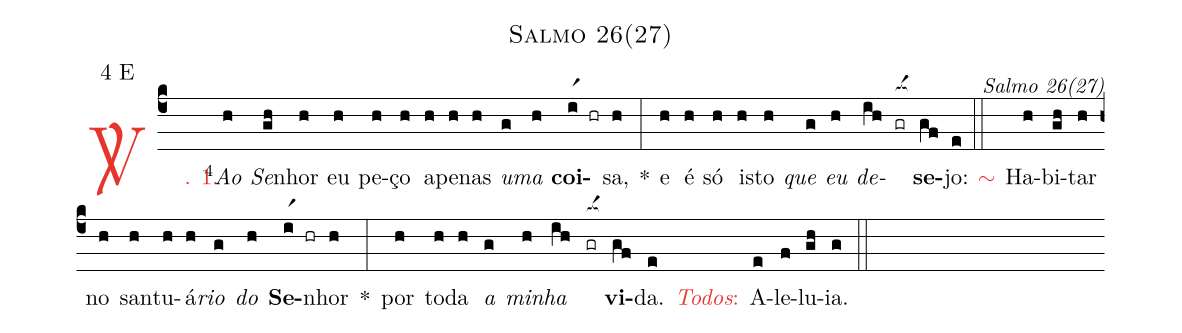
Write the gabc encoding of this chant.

name: Salmo 26(27);
mode: 4;
mode-differentia: E;
commentary: Salmo 26(27);
%%
(c4)

<c><sp>V/</sp>. 1.</c>() <v>\VSup{4}</v><i>Ao</i>(h) <i>Se</i>(gh)nhor(h) eu(h) pe(h)ço(h) a(h)pe(h)nas(h) <i>u</i>(g)<i>ma</i>(h) <b>coi</b>(ir1 hr)sa,(h) *(:) e(h) é(h) só(h) is(h)to(h) <i>que</i>(g) <i>eu</i>(h) <i>de</i>(ih)<nlba>(gr[ocba:1{])<b>se</b></nlba>(gf[ocba:0}])jo:(e)

(::)

<nlba><c><sp>~</sp></c>() Ha</nlba>(h)bi(gh)tar(h) no(h) san(h)tu(h)á(h)<i>rio</i>(g) <i>do</i>(h) <b>Se</b>(ir1 hr)nhor(h) *(:) por(h) to(h)da(h) <i>a</i>(g) <i>mi</i>(h)<i>nha</i>(ih) <nlba>(gr[ocba:1{])<b>vi</b></nlba>(gf[ocba:0}])da.(e)

<nlba><c><i>Todos</i>:</c>() A</nlba>(e)le(f)lu(gh)ia.(g)

(::)
